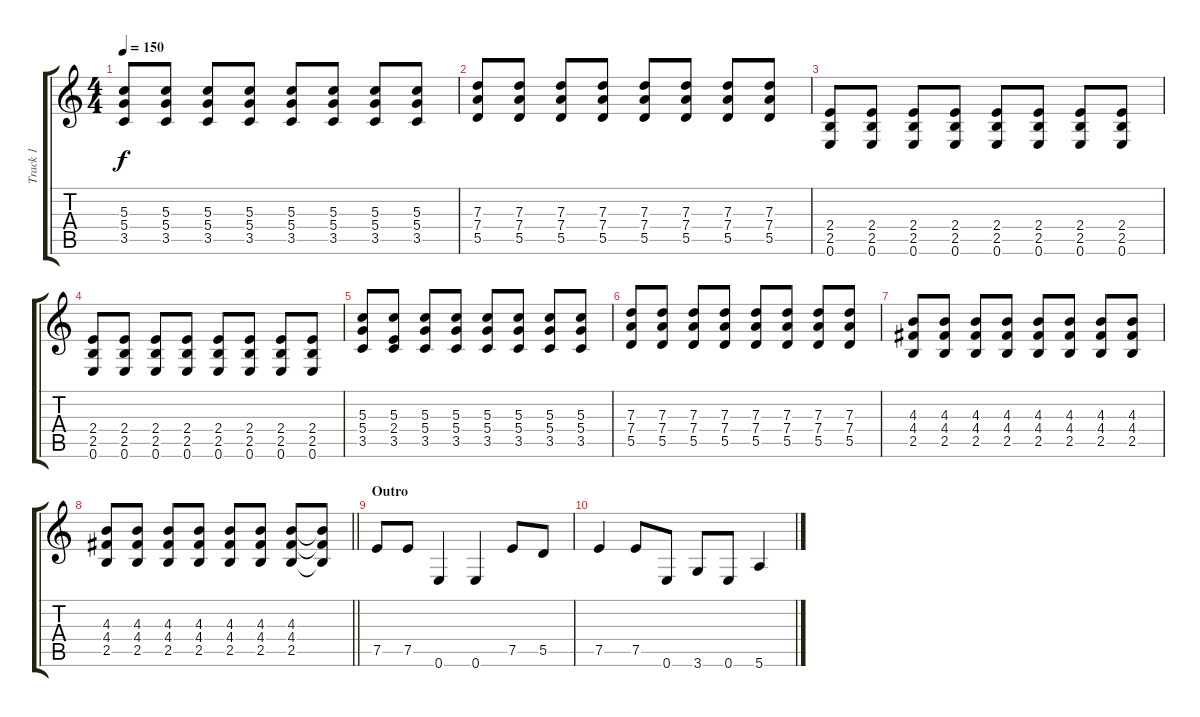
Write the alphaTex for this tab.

\track ("Track 1" "Track 1") {instrument overdrivenguitar}
\staff {score tabs}
\tuning (E4 B3 G3 D3 A2 E2) {hide}
\ts (4 4)
\tempo 150
\clef g2
\ks c
(5.3 5.4 3.5).8{dy f} (5.3 5.4 3.5).8 (5.3 5.4 3.5).8 (5.3 5.4 3.5).8 (5.3 5.4 3.5).8 (5.3 5.4 3.5).8 (5.3 5.4 3.5).8 (5.3 5.4 3.5).8 |
(7.3 7.4 5.5).8 (7.3 7.4 5.5).8 (7.3 7.4 5.5).8 (7.3 7.4 5.5).8 (7.3 7.4 5.5).8 (7.3 7.4 5.5).8 (7.3 7.4 5.5).8 (7.3 7.4 5.5).8 |
(2.4 2.5 0.6).8 (2.4 2.5 0.6).8 (2.4 2.5 0.6).8 (2.4 2.5 0.6).8 (2.4 2.5 0.6).8 (2.4 2.5 0.6).8 (2.4 2.5 0.6).8 (2.4 2.5 0.6).8 |
(2.4 2.5 0.6).8 (2.4 2.5 0.6).8 (2.4 2.5 0.6).8 (2.4 2.5 0.6).8 (2.4 2.5 0.6).8 (2.4 2.5 0.6).8 (2.4 2.5 0.6).8 (2.4 2.5 0.6).8 |
(5.3 5.4 3.5).8 (5.3 2.4 3.5).8 (5.3 5.4 3.5).8 (5.3 5.4 3.5).8 (5.3 5.4 3.5).8 (5.3 5.4 3.5).8 (5.3 5.4 3.5).8 (5.3 5.4 3.5).8 |
(7.3 7.4 5.5).8 (7.3 7.4 5.5).8 (7.3 7.4 5.5).8 (7.3 7.4 5.5).8 (7.3 7.4 5.5).8 (7.3 7.4 5.5).8 (7.3 7.4 5.5).8 (7.3 7.4 5.5).8 |
(4.3 4.4 2.5).8 (4.3 4.4 2.5).8 (4.3 4.4 2.5).8 (4.3 4.4 2.5).8 (4.3 4.4 2.5).8 (4.3 4.4 2.5).8 (4.3 4.4 2.5).8 (4.3 4.4 2.5).8 |
\barLineRight lightlight
(4.3 4.4 2.5).8 (4.3 4.4 2.5).8 (4.3 4.4 2.5).8 (4.3 4.4 2.5).8 (4.3 4.4 2.5).8 (4.3 4.4 2.5).8 (4.3 4.4 2.5).8 (4.3{t} 4.4{t} 2.5{t}).8 |
\section ("" "Outro")
7.5.8 7.5.8 0.6.4 0.6.4 7.5.8 5.5.8 |
7.5.4 7.5.8 0.6.8 3.6.8 0.6.8 5.6.4
